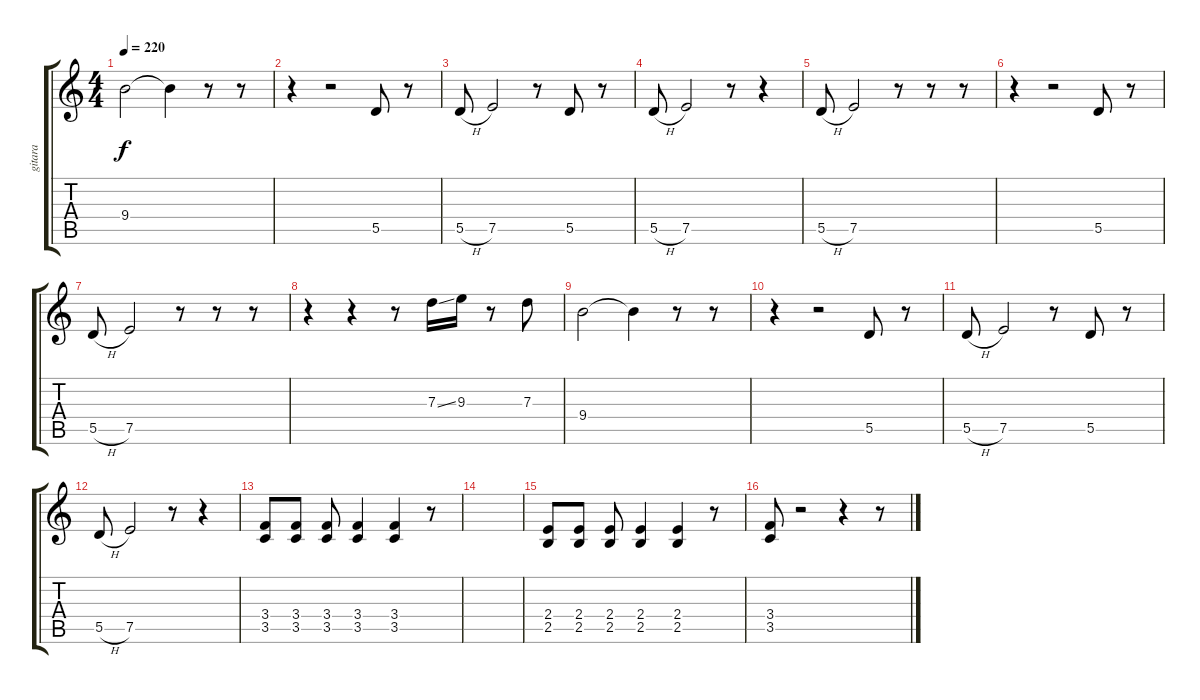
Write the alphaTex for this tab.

\track ("gitara" "gitara") {instrument acousticguitarnylon}
\staff {score tabs}
\tuning (E4 B3 G3 D3 A2 E2) {hide}
\ts (4 4)
\tempo 220
\clef g2
\ks c
9.4.2{dy f} 9.4{t}.4 r.8 r.8 |
r.4 r.2 5.5.8 r.8 |
5.5{h}.8 7.5.2 r.8 5.5.8 r.8 |
5.5{h}.8 7.5.2 r.8 r.4 |
5.5{h}.8 7.5.2 r.8 r.8 r.8 |
r.4 r.2 5.5.8 r.8 |
5.5{h}.8 7.5.2 r.8 r.8 r.8 |
r.4 r.4 r.8 7.3{ss}.16 9.3.16 r.8 7.3.8 |
9.4.2 9.4{t}.4 r.8 r.8 |
r.4 r.2 5.5.8 r.8 |
5.5{h}.8 7.5.2 r.8 5.5.8 r.8 |
5.5{h}.8 7.5.2 r.8 r.4 |
(3.4 3.5).8 (3.4 3.5).8 (3.4 3.5).8 (3.4 3.5).4 (3.4 3.5).4 r.8 |
|
(2.4 2.5).8 (2.4 2.5).8 (2.4 2.5).8 (2.4 2.5).4 (2.4 2.5).4 r.8 |
(3.4 3.5).8 r.2 r.4 r.8
